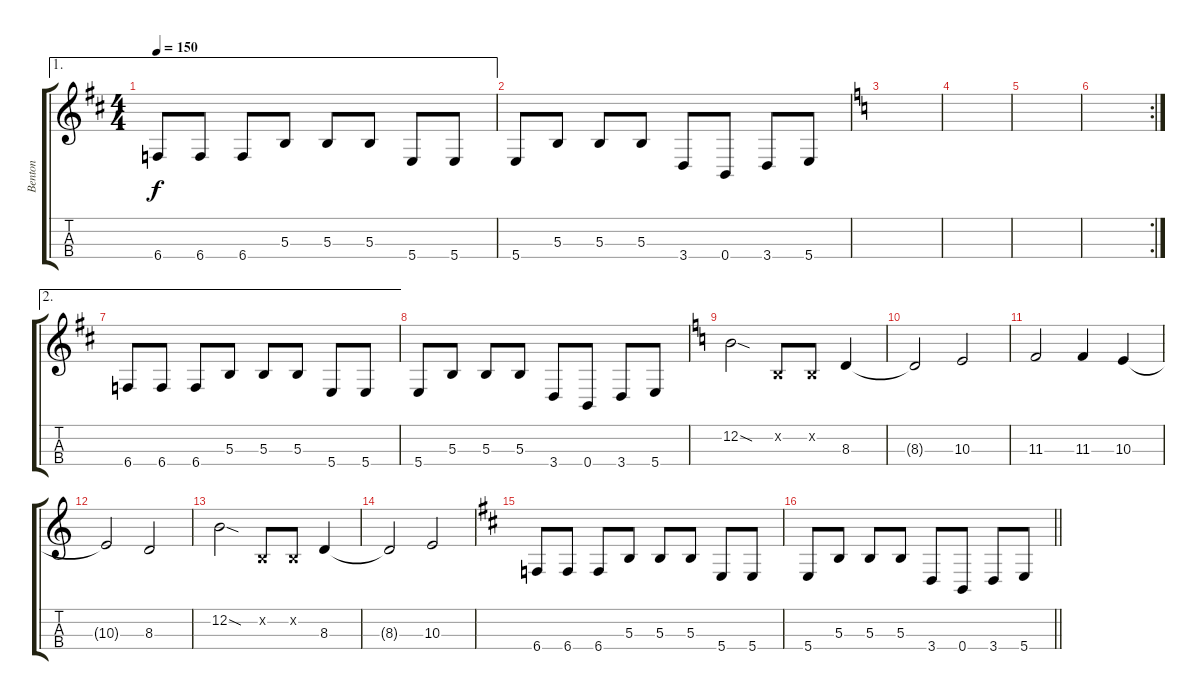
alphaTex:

\track ("Benton" "Benton") {instrument electricbassfinger}
\staff {score tabs}
\tuning (E3 B2 Gb2 B1) {hide}
\ae 1
\ts (4 4)
\tempo 150
\clef g2
\ks d
6.4.8{dy f} 6.4.8 6.4.8 5.3.8 5.3.8 5.3.8 5.4.8 5.4.8 |
5.4.8 5.3.8 5.3.8 5.3.8 3.4.8 0.4.8 3.4.8 5.4.8 |
\ks c
|
|
|
\rc 2
|
\ae 2
\ks d
6.4.8 6.4.8 6.4.8 5.3.8 5.3.8 5.3.8 5.4.8 5.4.8 |
5.4.8 5.3.8 5.3.8 5.3.8 3.4.8 0.4.8 3.4.8 5.4.8 |
\ks c
12.2{sod}.2 0.2{x}.8 0.2{x}.8 8.3.4 |
8.3{t}.2 10.3.2 |
11.3.2 11.3.4 10.3.4 |
10.3{t}.2 8.3.2 |
12.2{sod}.2 0.2{x}.8 0.2{x}.8 8.3.4 |
8.3{t}.2 10.3.2 |
\ks d
6.4.8 6.4.8 6.4.8 5.3.8 5.3.8 5.3.8 5.4.8 5.4.8 |
\barLineRight lightlight
5.4.8 5.3.8 5.3.8 5.3.8 3.4.8 0.4.8 3.4.8 5.4.8
